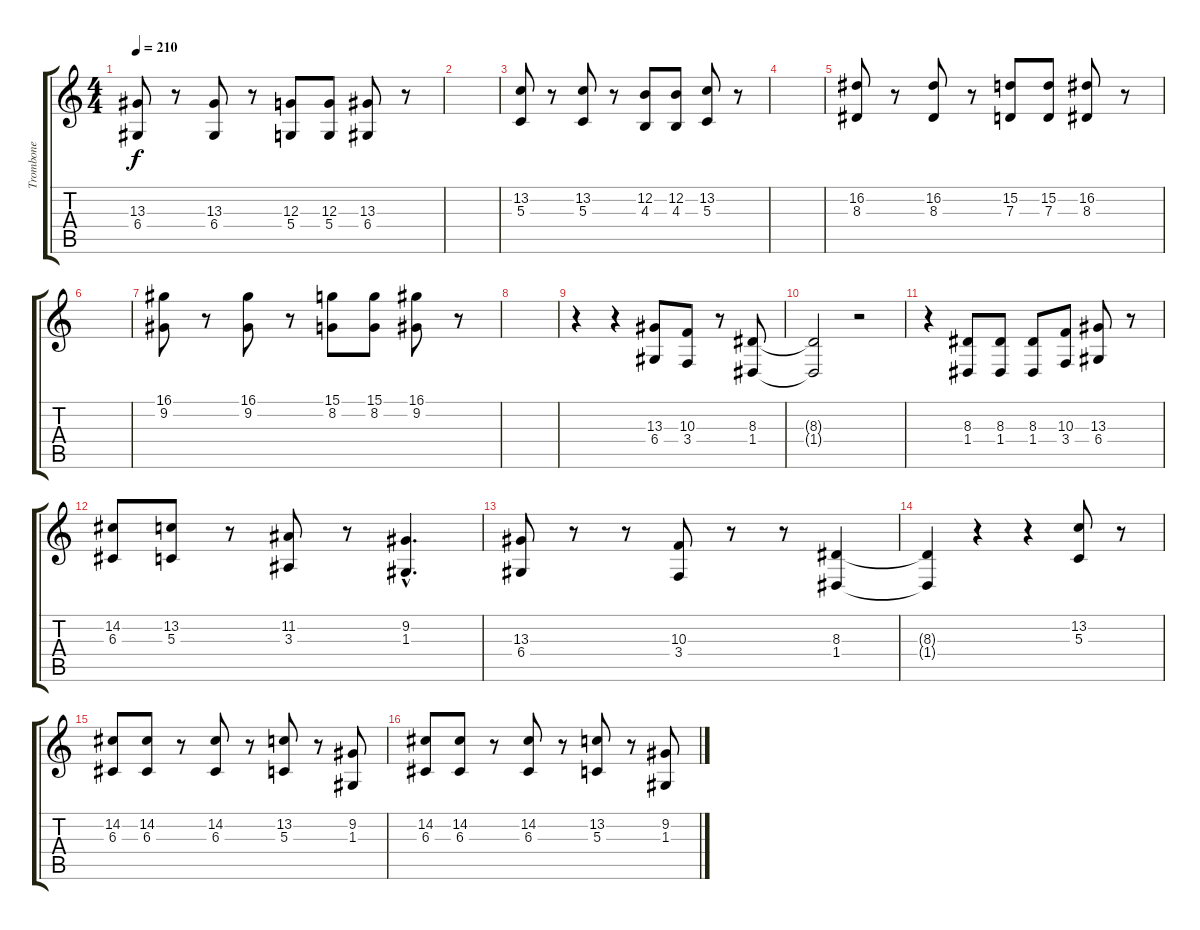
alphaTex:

\track ("Trombone" "Trombone") {instrument trombone}
\staff {score tabs}
\tuning (E4 B3 G3 D3 A2 E2) {hide}
\ts (4 4)
\tempo 210
\clef g2
\ks c
(13.3 6.4).8{dy f instrument trombone} r.8 (13.3 6.4).8 r.8 (12.3 5.4).8 (12.3 5.4).8 (13.3 6.4).8 r.8 |
|
(13.2 5.3).8 r.8 (13.2 5.3).8 r.8 (12.2 4.3).8 (12.2 4.3).8 (13.2 5.3).8 r.8 |
|
(16.2 8.3).8 r.8 (16.2 8.3).8 r.8 (15.2 7.3).8 (15.2 7.3).8 (16.2 8.3).8 r.8 |
|
(16.1 9.2).8 r.8 (16.1 9.2).8 r.8 (15.1 8.2).8 (15.1 8.2).8 (16.1 9.2).8 r.8 |
|
r.4 r.4 (13.3 6.4).8 (10.3 3.4).8 r.8 (8.3 1.4).8 |
(8.3{t} 1.4{t}).2 r.2 |
r.4 (8.3 1.4).8 (8.3 1.4).8 (8.3 1.4).8 (10.3 3.4).8 (13.3 6.4).8 r.8 |
(14.2 6.3).8 (13.2 5.3).8 r.8 (11.2 3.3).8 r.8 (9.2{hac} 1.3{hac}).4{d} |
(13.3 6.4).8 r.8 r.8 (10.3 3.4).8 r.8 r.8 (8.3 1.4).4 |
(8.3{t} 1.4{t}).4 r.4 r.4 (13.2 5.3).8 r.8 |
(14.2 6.3).8 (14.2 6.3).8 r.8 (14.2 6.3).8 r.8 (13.2 5.3).8 r.8 (9.2 1.3).8 |
(14.2 6.3).8 (14.2 6.3).8 r.8 (14.2 6.3).8 r.8 (13.2 5.3).8 r.8 (9.2 1.3).8
